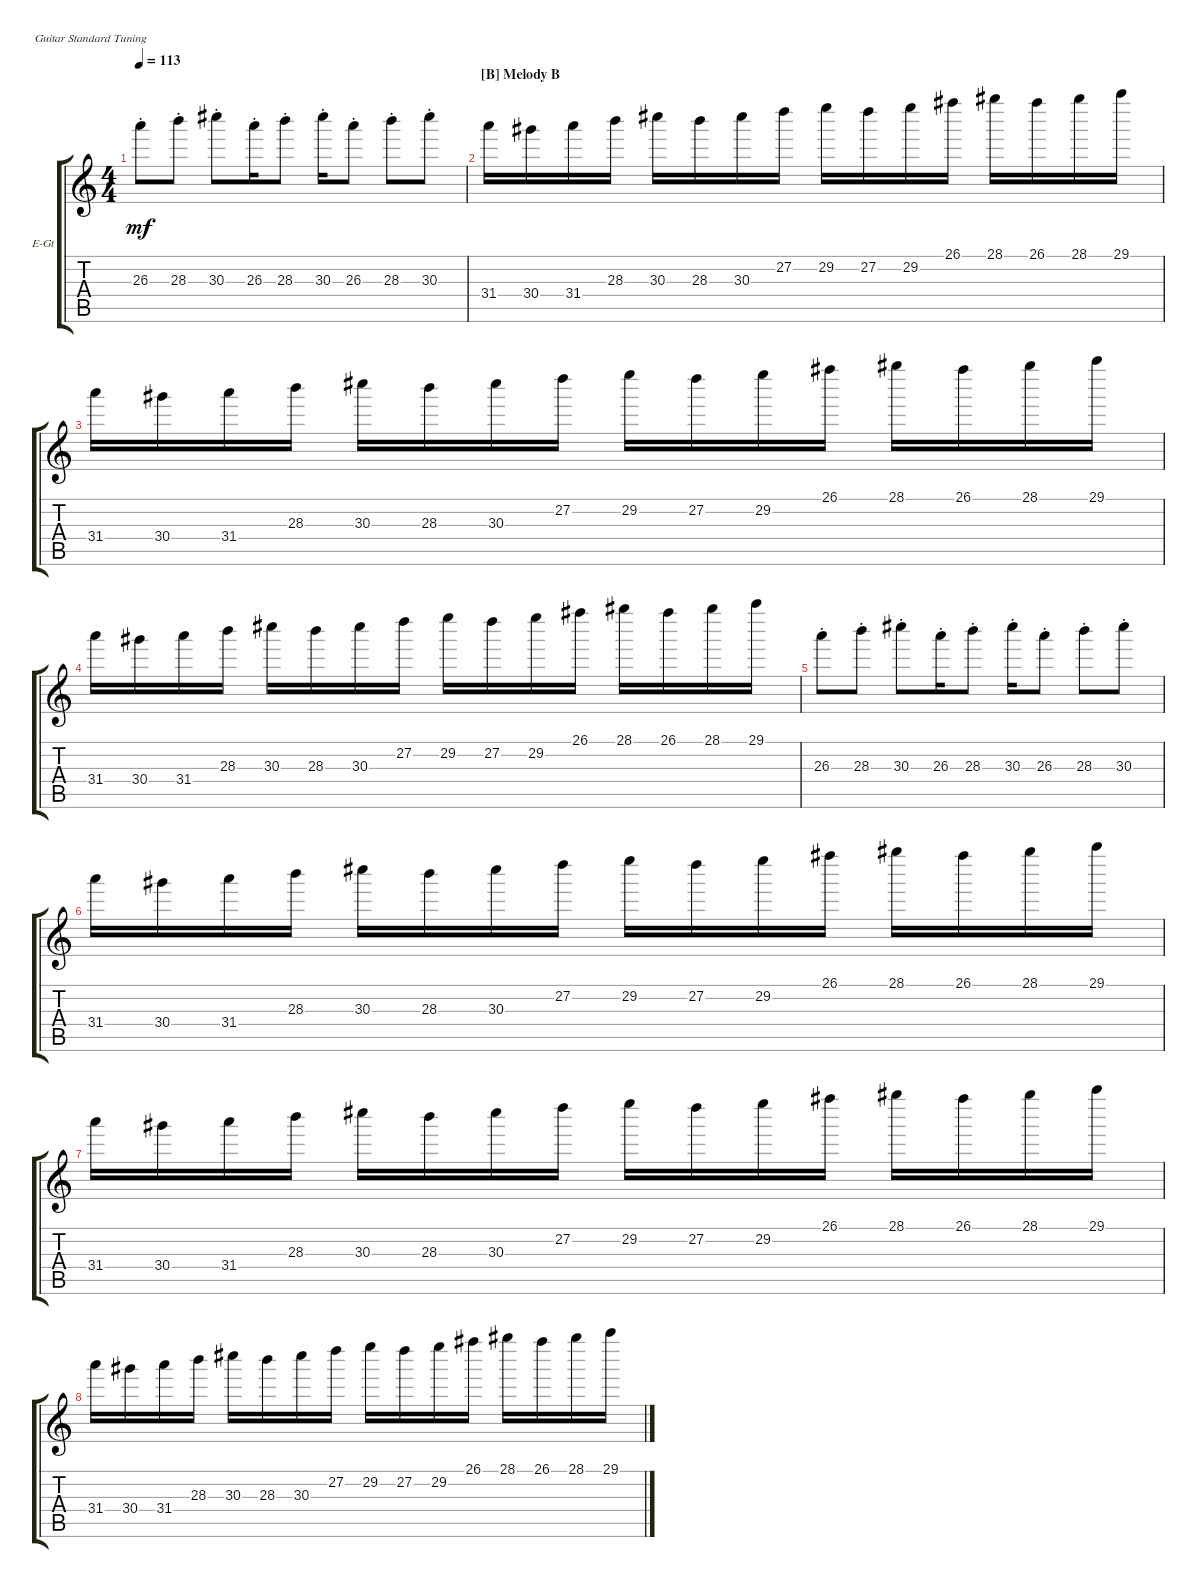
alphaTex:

\defaultSystemsLayout 4
\bracketExtendMode groupsimilarinstruments
\firstSystemTrackNameOrientation horizontal
\otherSystemsTrackNameOrientation horizontal
\track ("Harmonic Rhythm" "E-Gt") {instrument distortionguitar}
\staff {score tabs}
\tuning (E4 B3 G3 D3 A2 E2)
\ts (4 4)
\tempo 113
\clef g2
\scale
0.333333
\ks c
26.3{st}.8{dy mf} 28.3{st}.8 30.3{st}.8 26.3{st}.16 28.3{st}.8 30.3{st}.16 26.3{st}.8 28.3{st}.8 30.3{st}.8 |
\section ("B" "Melody B")
\scale
0.333333 31.4.16 30.4.16 31.4.16 28.3.16 30.3.16 28.3.16 30.3.16 27.2.16 29.2.16 27.2.16 29.2.16 26.1.16 28.1.16 26.1.16 28.1.16 29.1.16 |
\scale
0.333333 31.4.16 30.4.16 31.4.16 28.3.16 30.3.16 28.3.16 30.3.16 27.2.16 29.2.16 27.2.16 29.2.16 26.1.16 28.1.16 26.1.16 28.1.16 29.1.16 |
\scale
0.333333 31.4.16 30.4.16 31.4.16 28.3.16 30.3.16 28.3.16 30.3.16 27.2.16 29.2.16 27.2.16 29.2.16 26.1.16 28.1.16 26.1.16 28.1.16 29.1.16 |
\scale
0.333333 26.3{st}.8 28.3{st}.8 30.3{st}.8 26.3{st}.16 28.3{st}.8 30.3{st}.16 26.3{st}.8 28.3{st}.8 30.3{st}.8 |
\scale
0.333333 31.4.16 30.4.16 31.4.16 28.3.16 30.3.16 28.3.16 30.3.16 27.2.16 29.2.16 27.2.16 29.2.16 26.1.16 28.1.16 26.1.16 28.1.16 29.1.16 |
\scale
0.333333 31.4.16 30.4.16 31.4.16 28.3.16 30.3.16 28.3.16 30.3.16 27.2.16 29.2.16 27.2.16 29.2.16 26.1.16 28.1.16 26.1.16 28.1.16 29.1.16 |
\scale
0.333333 31.4.16 30.4.16 31.4.16 28.3.16 30.3.16 28.3.16 30.3.16 27.2.16 29.2.16 27.2.16 29.2.16 26.1.16 28.1.16 26.1.16 28.1.16 29.1.16
